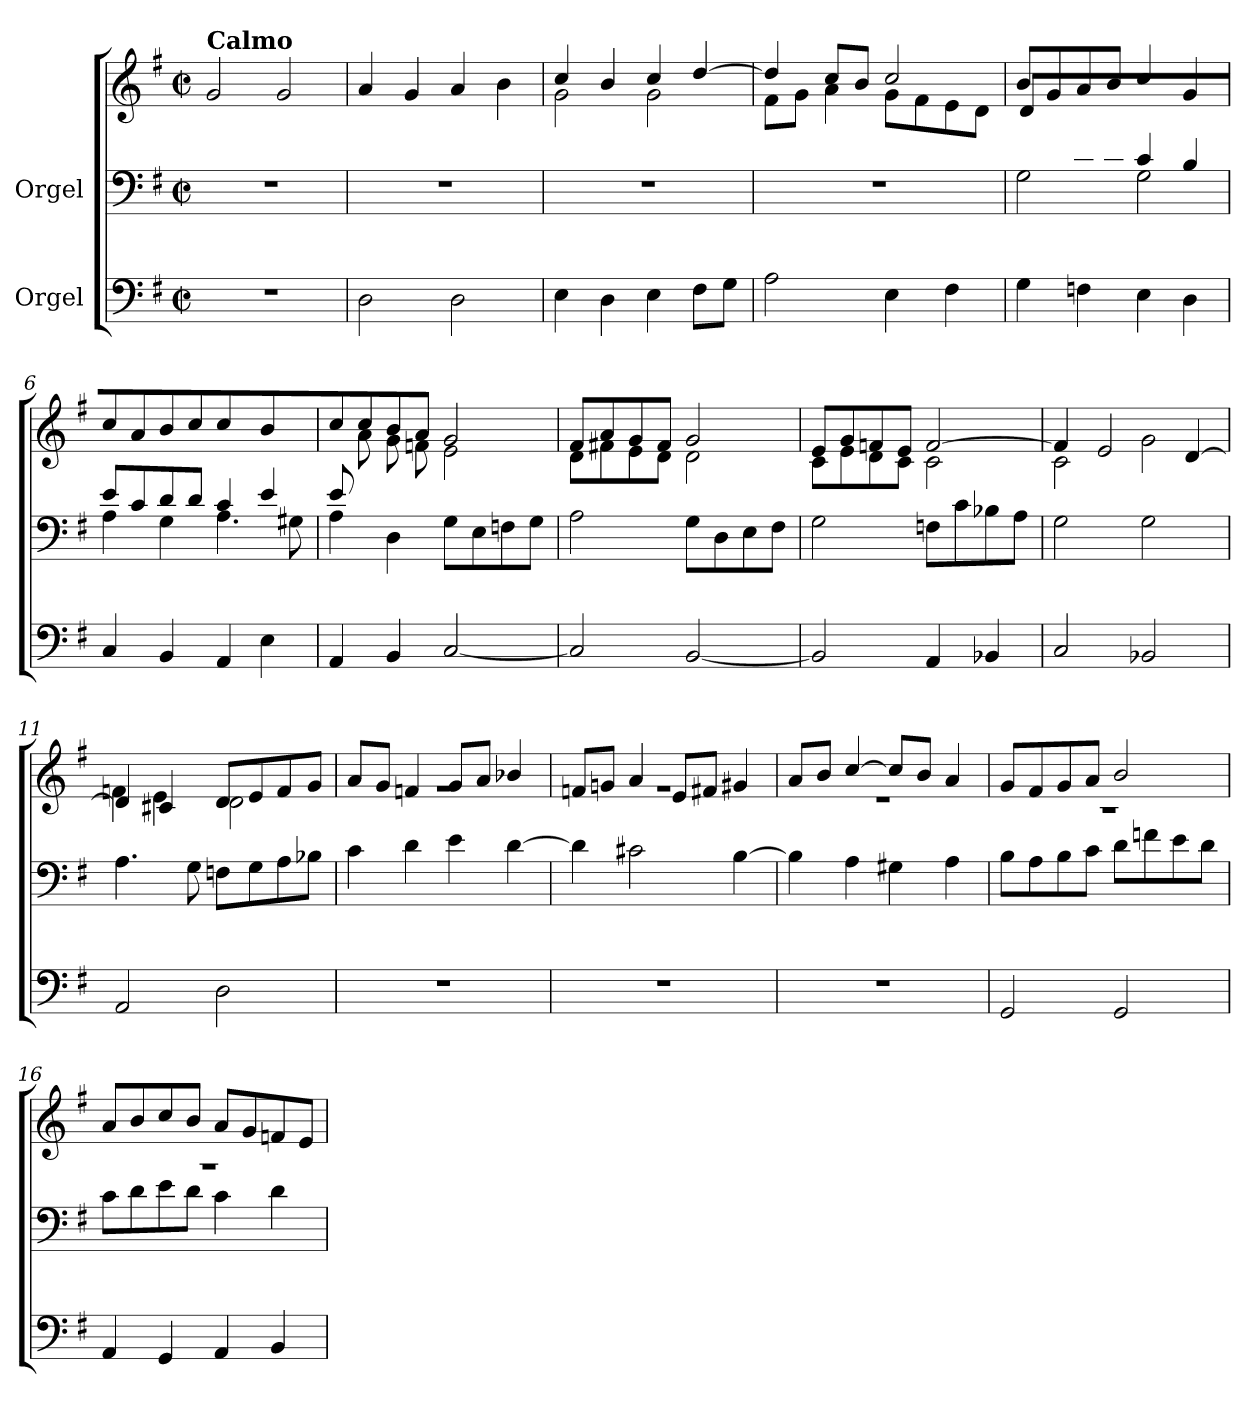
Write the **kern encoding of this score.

**kern	**kern	**kern
*part2	*part1	*part1
*staff3	*staff2	*staff1
*I"Orgel	*I"Orgel	*
*clefF4	*clefF4	*clefG2
*k[f#]	*k[f#]	*k[f#]
*M2/2	*M2/2	*M2/2
*met(c|)	*met(c|)	*met(c|)
=1	=1	=1
!	!	!LO:TX:a:B:t=Calmo
1r	1r	2g/
.	.	2g/
=2	=2	=2
2D\	1r	4a/
.	.	4g/
2D\	.	4a/
.	.	4b\
=3	=3	=3
*	*	*^
4E\	1r	4cc/	2g\
4D\	.	4b/	.
4E\	.	4cc/	2g\
8F#\L	.	[4dd/	.
8G\J	.	.	.
=4	=4	=4	=4
2A\	1r	4dd/]	8f#\L
.	.	.	8g\J
.	.	8cc/L	4a\
.	.	8b/J	.
4E\	.	2cc/	8g\L
.	.	.	8f#\
4F#\	.	.	8e\
.	.	.	8d\J
=5	=5	=5	=5
*	*^	*	*
4G\	8ryy	2G\	8b/L	8d\L
.	8B/	.	8g/	2..ryy
4Fn\	8c/	.	8a/	.
.	8d/J	.	8b/J	.
4E\	4c/	2G\	4cc/	.
4D\	4B/	.	4g/	.
*	*	*	*v	*v
=6	=6	=6	=6
4C/	8e/L	4A\	8cc/L
.	8c/	.	8a/
4BB/	8d/	4G\	8b/
.	8d/J	.	8cc/J
4AA/	4c/	4.A\	4cc/
4E\	4e/	.	4b/
.	.	8G#X\	.
=7	=7	=7	=7
*	*	*	*^
4AA/	8e/L	4A\	8cc/L	8ryy
.	2..ryy	.	8cc/	8a\
4BB/	.	4D\	8b/	8g\
.	.	.	8a/J	8fn\J
[2C/	.	8G\L	2g/	2e\
.	.	8E\	.	.
.	.	8Fn\	.	.
.	.	8G\J	.	.
*	*v	*v	*	*
=8	=8	=8	=8
2C/]	2A\	8f#/L	8d\L
.	.	8a/	8f#X\
.	.	8g/	8e\
.	.	8f#/J	8d\J
[2BB/	8G\L	2g/	2d\
.	8D\	.	.
.	8E\	.	.
.	8F#\J	.	.
!!LO:LB:g=z	!!
=9	=9	=9	=9
2BB/]	2G\	8e/L	8c\L
.	.	8g/	8e\
.	.	8fn/	8d\
.	.	8e/J	8c\J
4AA/	8Fn\L	[2f/	2c\
.	8c\	.	.
4BB-X/	8B-X\	.	.
.	8A\J	.	.
=10	=10	=10	=10
2C/	2G\	4f/]	2c\
.	.	2e/	.
2BB-X/	2G\	.	2g\
.	.	[4d/	.
=11	=11	=11	=11
2AA/	4.A\	4d/]	4fn\
.	.	4c#X/	4e\
.	8G\	.	.
2D\	8Fn\L	8d/L	2d\
.	8G\	8e/	.
.	8A\	8f/	.
.	8B-X\J	8g/J	.
=12	=12	=12	=12
1r	4c\	8a/L	1rg
.	.	8g/J	.
.	4d\	4fn/	.
.	4e\	8g/L	.
.	.	8a/J	.
.	[4d\	4b-X/	.
=13	=13	=13	=13
1r	4d\]	8fn/L	1rg
.	.	8gn/J	.
.	2c#X\	4a/	.
.	.	8e/L	.
.	.	8f#X/J	.
.	[4B\	4g#X/	.
=14	=14	=14	=14
1r	4B\]	8a/L	1r
.	.	8b/J	.
.	4A\	[4cc/	.
.	4G#X\	8cc/L]	.
.	.	8b/J	.
.	4A\	4a/	.
=15	=15	=15	=15
2GG/	8B\L	8g/L	1r
.	8A\	8f#/	.
.	8B\	8g/	.
.	8c\J	8a/J	.
2GG/	8d\L	2b/	.
.	8fn\	.	.
.	8e\	.	.
.	8d\J	.	.
=16	=16	=16	=16
4AA/	8c\L	8a/L	1r
.	8d\	8b/	.
4GG/	8e\	8cc/	.
.	8d\J	8b/J	.
4AA/	4c\	8a/L	.
.	.	8g/	.
4BB/	4d\	8fn/	.
.	.	8e/J	.
*	*	*v	*v
=	=	=
*-	*-	*-
